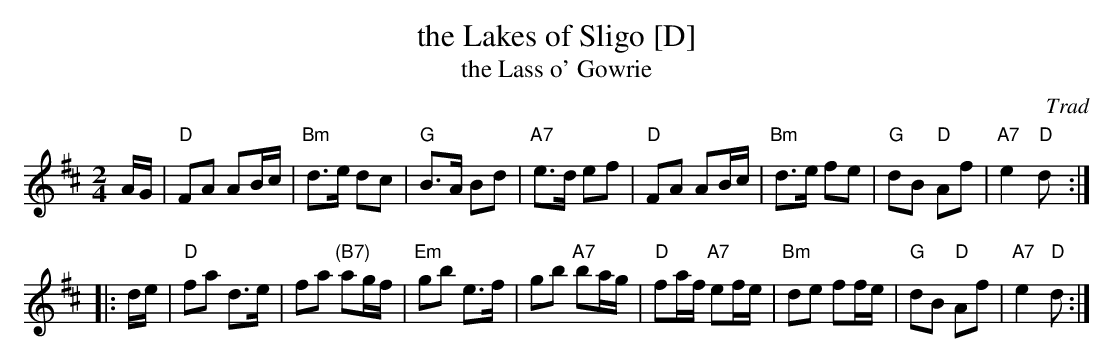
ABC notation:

X:1
T: the Lakes of Sligo [D]
T: the Lass o' Gowrie
O: Trad
M: 2/4
L: 1/8
K: D
 A/G/ \
| "D"FA AB/c/ | "Bm"d>e dc | "G"B>A Bd | "A7"e>d ef \
| "D"FA AB/c/ | "Bm"d>e fe | "G"dB "D"Af | "A7"e2 "D"d :|
|: d/e/ \
| "D"fa d>e | fa "(B7)"ag/f/ | "Em"gb e>f | gb "A7"ba/g/ \
| "D"fa/f/ "A7"ef/e/ | "Bm"de ff/e/ | "G"dB "D"Af | "A7"e2 "D"d :|
